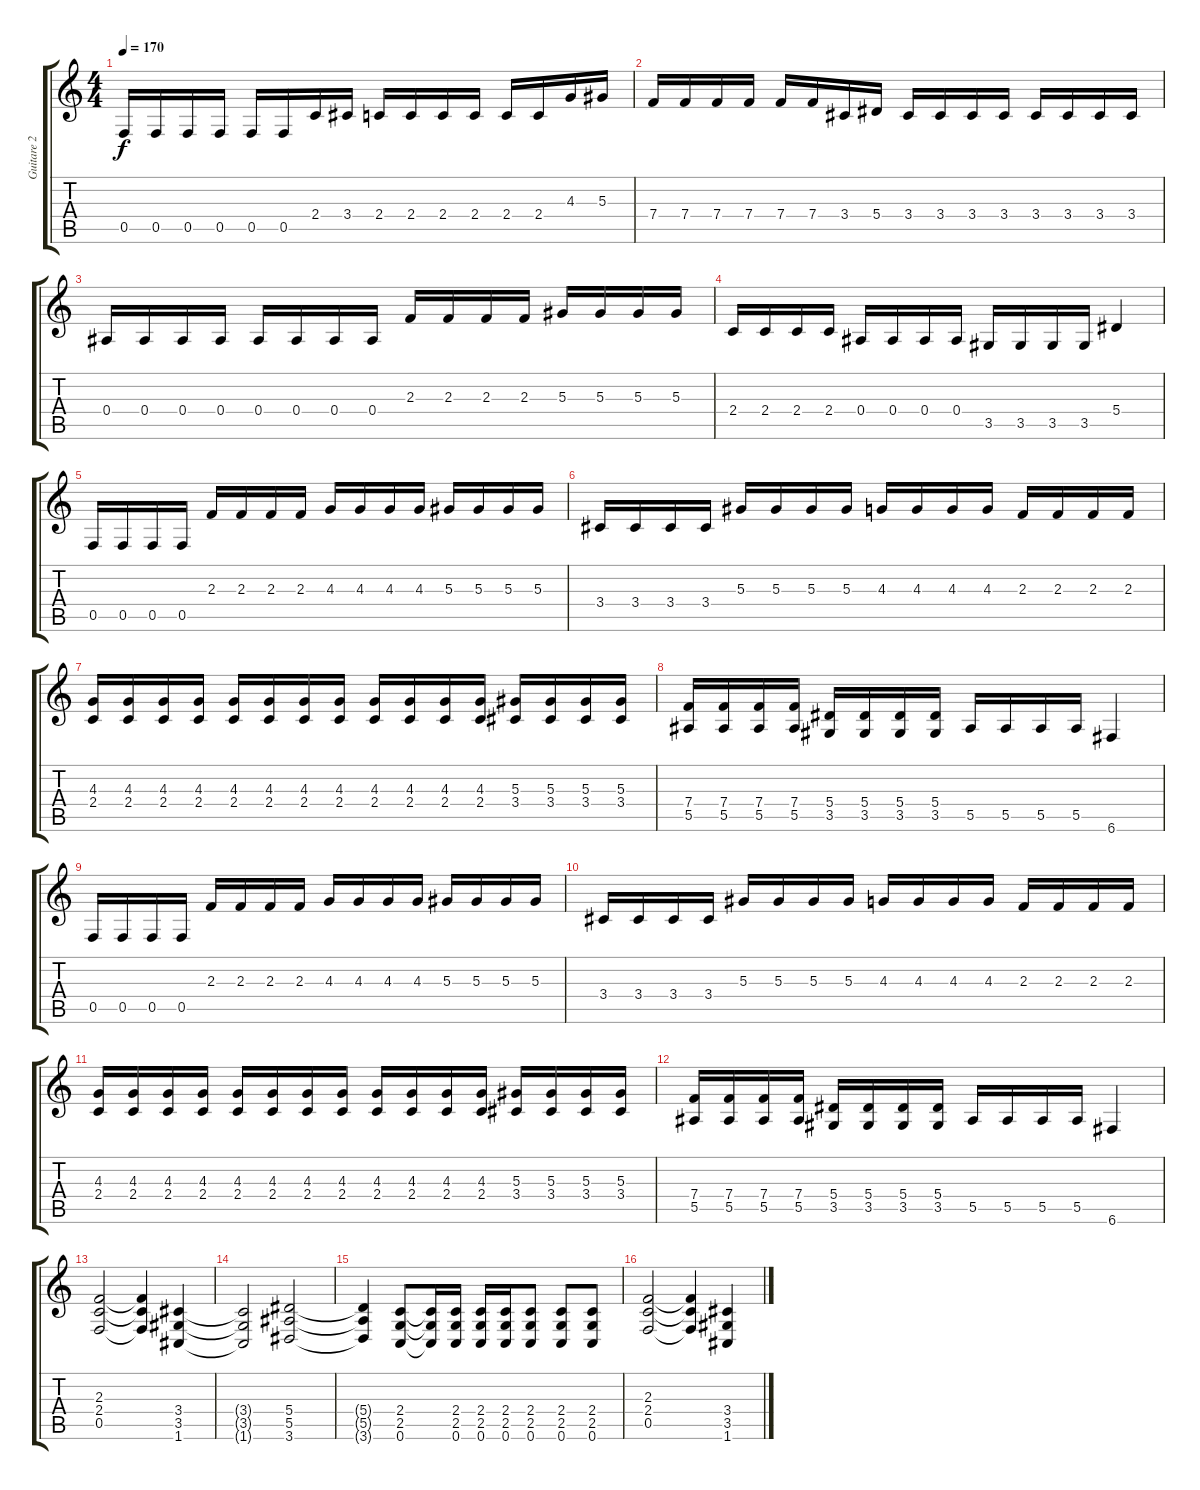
\track ("Guitare 2" "Guitare 2") {instrument distortionguitar}
\staff {score tabs}
\tuning (C4 G3 Eb3 Bb2 F2 C2) {hide}
\ts (4 4)
\tempo 170
\clef g2
\ks c
0.5.16{dy f} 0.5.16 0.5.16 0.5.16 0.5.16 0.5.16 2.4.16 3.4.16 2.4.16 2.4.16 2.4.16 2.4.16 2.4.16 2.4.16 4.3.16 5.3.16 |
7.4.16 7.4.16 7.4.16 7.4.16 7.4.16 7.4.16 3.4.16 5.4.16 3.4.16 3.4.16 3.4.16 3.4.16 3.4.16 3.4.16 3.4.16 3.4.16 |
0.4.16 0.4.16 0.4.16 0.4.16 0.4.16 0.4.16 0.4.16 0.4.16 2.3.16 2.3.16 2.3.16 2.3.16 5.3.16 5.3.16 5.3.16 5.3.16 |
2.4.16 2.4.16 2.4.16 2.4.16 0.4.16 0.4.16 0.4.16 0.4.16 3.5.16 3.5.16 3.5.16 3.5.16 5.4.4 |
0.5.16 0.5.16 0.5.16 0.5.16 2.3.16 2.3.16 2.3.16 2.3.16 4.3.16 4.3.16 4.3.16 4.3.16 5.3.16 5.3.16 5.3.16 5.3.16 |
3.4.16 3.4.16 3.4.16 3.4.16 5.3.16 5.3.16 5.3.16 5.3.16 4.3.16 4.3.16 4.3.16 4.3.16 2.3.16 2.3.16 2.3.16 2.3.16 |
(4.3 2.4).16 (4.3 2.4).16 (4.3 2.4).16 (4.3 2.4).16 (4.3 2.4).16 (4.3 2.4).16 (4.3 2.4).16 (4.3 2.4).16 (4.3 2.4).16 (4.3 2.4).16 (4.3 2.4).16 (4.3 2.4).16 (5.3 3.4).16 (5.3 3.4).16 (5.3 3.4).16 (5.3 3.4).16 |
(7.4 5.5).16 (7.4 5.5).16 (7.4 5.5).16 (7.4 5.5).16 (5.4 3.5).16 (5.4 3.5).16 (5.4 3.5).16 (5.4 3.5).16 5.5.16 5.5.16 5.5.16 5.5.16 6.6.4 |
0.5.16 0.5.16 0.5.16 0.5.16 2.3.16 2.3.16 2.3.16 2.3.16 4.3.16 4.3.16 4.3.16 4.3.16 5.3.16 5.3.16 5.3.16 5.3.16 |
3.4.16 3.4.16 3.4.16 3.4.16 5.3.16 5.3.16 5.3.16 5.3.16 4.3.16 4.3.16 4.3.16 4.3.16 2.3.16 2.3.16 2.3.16 2.3.16 |
(4.3 2.4).16 (4.3 2.4).16 (4.3 2.4).16 (4.3 2.4).16 (4.3 2.4).16 (4.3 2.4).16 (4.3 2.4).16 (4.3 2.4).16 (4.3 2.4).16 (4.3 2.4).16 (4.3 2.4).16 (4.3 2.4).16 (5.3 3.4).16 (5.3 3.4).16 (5.3 3.4).16 (5.3 3.4).16 |
(7.4 5.5).16 (7.4 5.5).16 (7.4 5.5).16 (7.4 5.5).16 (5.4 3.5).16 (5.4 3.5).16 (5.4 3.5).16 (5.4 3.5).16 5.5.16 5.5.16 5.5.16 5.5.16 6.6.4 |
(2.3 2.4 0.5).2 (2.3{t} 2.4{t} 0.5{t}).4 (3.4 3.5 1.6).4 |
(3.4{t} 3.5{t} 1.6{t}).2 (5.4 5.5 3.6).2 |
(5.4{t} 5.5{t} 3.6{t}).4 (2.4 2.5 0.6).8 (2.4{t} 2.5{t} 0.6{t}).16 (2.4 2.5 0.6).16 (2.4 2.5 0.6).16 (2.4 2.5 0.6).16 (2.4 2.5 0.6).8 (2.4 2.5 0.6).8 (2.4 2.5 0.6).8 |
(2.3 2.4 0.5).2 (2.3{t} 2.4{t} 0.5{t}).4 (3.4 3.5 1.6).4
